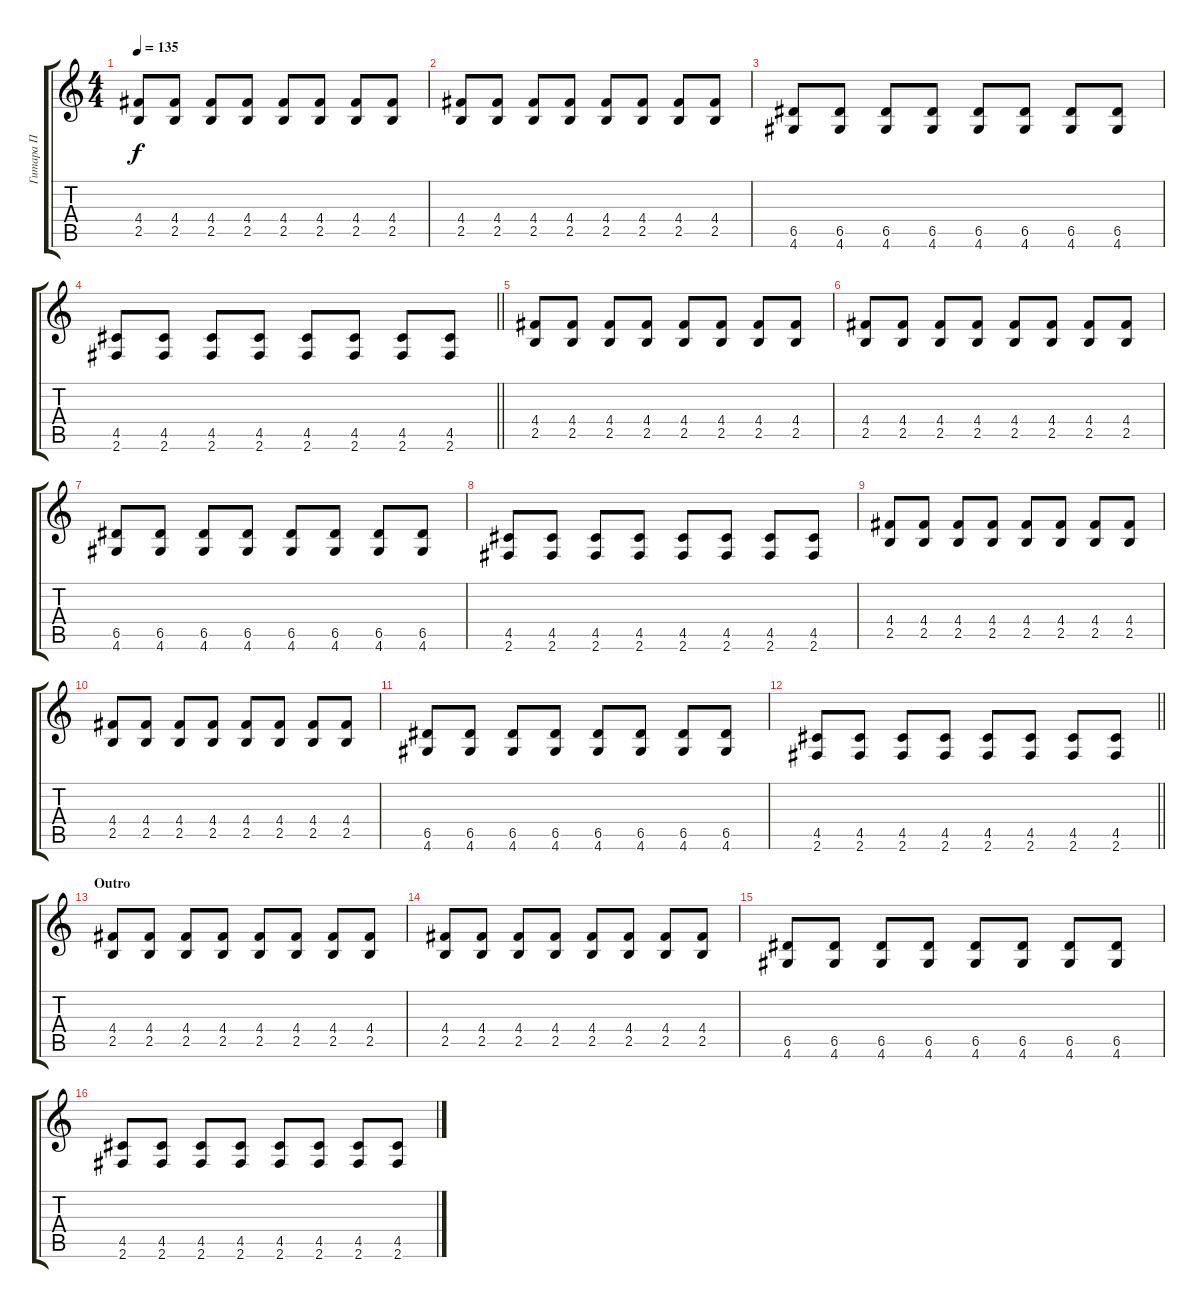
\track ("Гитара П" "Гитара П") {instrument distortionguitar}
\staff {score tabs}
\tuning (E4 B3 G3 D3 A2 E2) {hide}
\ts (4 4)
\tempo 135
\clef g2
\ks c
(4.4 2.5).8{dy f} (4.4 2.5).8 (4.4 2.5).8 (4.4 2.5).8 (4.4 2.5).8 (4.4 2.5).8 (4.4 2.5).8 (4.4 2.5).8 |
(4.4 2.5).8 (4.4 2.5).8 (4.4 2.5).8 (4.4 2.5).8 (4.4 2.5).8 (4.4 2.5).8 (4.4 2.5).8 (4.4 2.5).8 |
(6.5 4.6).8 (6.5 4.6).8 (6.5 4.6).8 (6.5 4.6).8 (6.5 4.6).8 (6.5 4.6).8 (6.5 4.6).8 (6.5 4.6).8 |
\barLineRight lightlight
(4.5 2.6).8 (4.5 2.6).8 (4.5 2.6).8 (4.5 2.6).8 (4.5 2.6).8 (4.5 2.6).8 (4.5 2.6).8 (4.5 2.6).8 |
\section ("" " ")
(4.4 2.5).8 (4.4 2.5).8 (4.4 2.5).8 (4.4 2.5).8 (4.4 2.5).8 (4.4 2.5).8 (4.4 2.5).8 (4.4 2.5).8 |
(4.4 2.5).8 (4.4 2.5).8 (4.4 2.5).8 (4.4 2.5).8 (4.4 2.5).8 (4.4 2.5).8 (4.4 2.5).8 (4.4 2.5).8 |
(6.5 4.6).8 (6.5 4.6).8 (6.5 4.6).8 (6.5 4.6).8 (6.5 4.6).8 (6.5 4.6).8 (6.5 4.6).8 (6.5 4.6).8 |
(4.5 2.6).8 (4.5 2.6).8 (4.5 2.6).8 (4.5 2.6).8 (4.5 2.6).8 (4.5 2.6).8 (4.5 2.6).8 (4.5 2.6).8 |
(4.4 2.5).8 (4.4 2.5).8 (4.4 2.5).8 (4.4 2.5).8 (4.4 2.5).8 (4.4 2.5).8 (4.4 2.5).8 (4.4 2.5).8 |
(4.4 2.5).8 (4.4 2.5).8 (4.4 2.5).8 (4.4 2.5).8 (4.4 2.5).8 (4.4 2.5).8 (4.4 2.5).8 (4.4 2.5).8 |
(6.5 4.6).8 (6.5 4.6).8 (6.5 4.6).8 (6.5 4.6).8 (6.5 4.6).8 (6.5 4.6).8 (6.5 4.6).8 (6.5 4.6).8 |
\barLineRight lightlight
(4.5 2.6).8 (4.5 2.6).8 (4.5 2.6).8 (4.5 2.6).8 (4.5 2.6).8 (4.5 2.6).8 (4.5 2.6).8 (4.5 2.6).8 |
\section ("" "Outro")
(4.4 2.5).8 (4.4 2.5).8 (4.4 2.5).8 (4.4 2.5).8 (4.4 2.5).8 (4.4 2.5).8 (4.4 2.5).8 (4.4 2.5).8 |
(4.4 2.5).8 (4.4 2.5).8 (4.4 2.5).8 (4.4 2.5).8 (4.4 2.5).8 (4.4 2.5).8 (4.4 2.5).8 (4.4 2.5).8 |
(6.5 4.6).8 (6.5 4.6).8 (6.5 4.6).8 (6.5 4.6).8 (6.5 4.6).8 (6.5 4.6).8 (6.5 4.6).8 (6.5 4.6).8 |
(4.5 2.6).8 (4.5 2.6).8 (4.5 2.6).8 (4.5 2.6).8 (4.5 2.6).8 (4.5 2.6).8 (4.5 2.6).8 (4.5 2.6).8
